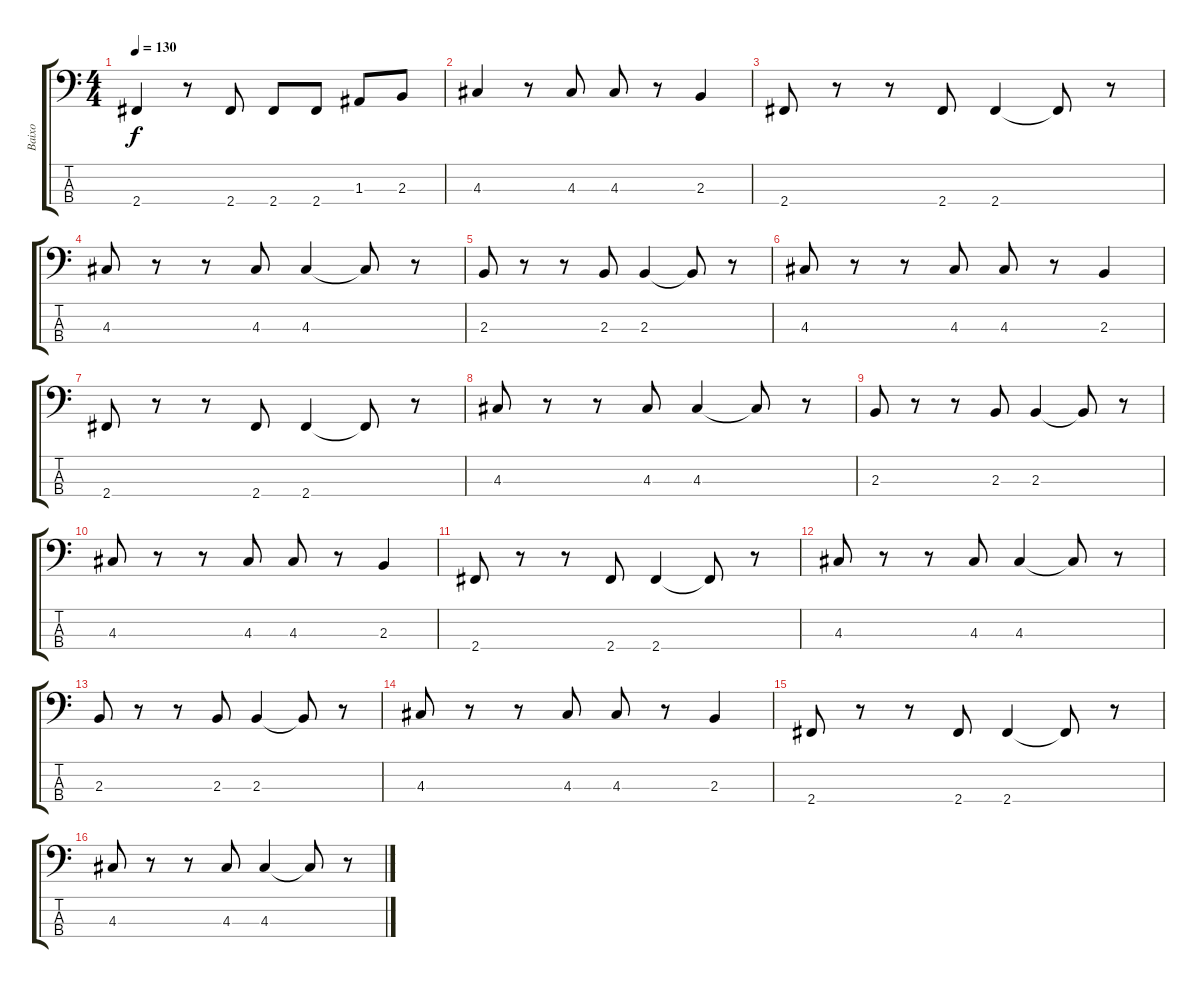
\track ("Baixo" "Baixo") {instrument electricbassfinger}
\staff {score tabs}
\tuning (G2 D2 A1 E1) {hide}
\ts (4 4)
\tempo 130
\clef f4
\ks c
2.4.4{dy f} r.8 2.4.8 2.4.8 2.4.8 1.3.8 2.3.8 |
4.3.4 r.8 4.3.8 4.3.8 r.8 2.3.4 |
2.4.8 r.8 r.8 2.4.8 2.4.4 2.4{t}.8 r.8 |
4.3.8 r.8 r.8 4.3.8 4.3.4 4.3{t}.8 r.8 |
2.3.8 r.8 r.8 2.3.8 2.3.4 2.3{t}.8 r.8 |
4.3.8 r.8 r.8 4.3.8 4.3.8 r.8 2.3.4 |
2.4.8 r.8 r.8 2.4.8 2.4.4 2.4{t}.8 r.8 |
4.3.8 r.8 r.8 4.3.8 4.3.4 4.3{t}.8 r.8 |
2.3.8 r.8 r.8 2.3.8 2.3.4 2.3{t}.8 r.8 |
4.3.8 r.8 r.8 4.3.8 4.3.8 r.8 2.3.4 |
2.4.8 r.8 r.8 2.4.8 2.4.4 2.4{t}.8 r.8 |
4.3.8 r.8 r.8 4.3.8 4.3.4 4.3{t}.8 r.8 |
2.3.8 r.8 r.8 2.3.8 2.3.4 2.3{t}.8 r.8 |
4.3.8 r.8 r.8 4.3.8 4.3.8 r.8 2.3.4 |
2.4.8 r.8 r.8 2.4.8 2.4.4 2.4{t}.8 r.8 |
4.3.8 r.8 r.8 4.3.8 4.3.4 4.3{t}.8 r.8
